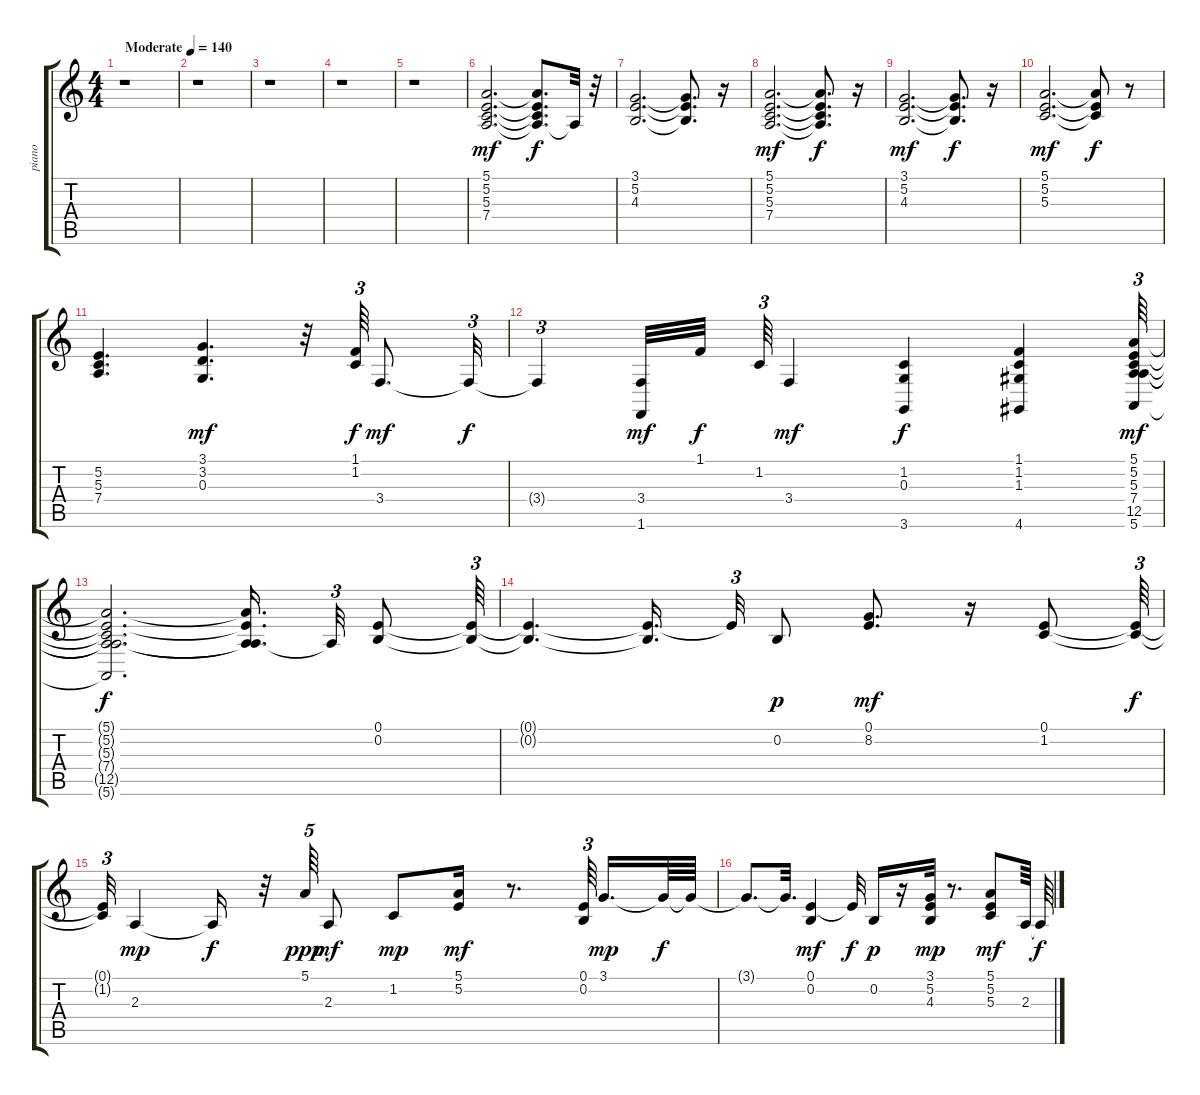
\track ("piano" "piano") {instrument acousticgrandpiano}
\staff {score tabs}
\tuning (E4 B3 G3 D3 A2 E2) {hide}
\ts (4 4)
\tempo (140 "Moderate")
\clef g2
\ks c
r.1{dy mf instrument acousticgrandpiano} |
r.1 |
r.1 |
r.1 |
r.1 |
(5.1 5.2 5.3 7.4).2{d} (5.1{t} 5.2{t} 5.3{t} 7.4{t}).8{d dy f} 7.4{t}.32 r.32 |
(3.1 5.2 4.3).2{d} (3.1{t} 5.2{t} 4.3{t}).8{d} r.16 |
(5.1 5.2 5.3 7.4).2{d dy mf} (5.1{t} 5.2{t} 5.3{t} 7.4{t}).8{d dy f} r.16 |
(3.1 5.2 4.3).2{d dy mf} (3.1{t} 5.2{t} 4.3{t}).8{d dy f} r.16 |
(5.1 5.2 5.3).2{d dy mf} (5.1{t} 5.2{t} 5.3{t}).8{dy f} r.8 |
(5.2 5.3 7.4).4{d} (3.1 3.2 0.3).4{d dy mf} r.32 (1.1 1.2).64{tu (3 2) dy f} 3.4.8{d dy mf} 3.4{t}.32{tu (3 2) dy f} |
3.4{t}.4{tu (3 2)} (3.4 1.6).32{dy mf} 1.1.32{dy f} 1.2.64{tu (3 2)} 3.4.4{dy mf} (1.2 0.3 3.6).4{dy f} (1.1 1.2 1.3 4.6).4 (5.1 5.2 5.3 7.4 12.5 5.6).64{tu (3 2) dy mf} |
(5.1{t} 5.2{t} 5.3{t} 7.4{t} 12.5{t} 5.6{t}).2{d dy f} (5.1{t} 5.2{t} 7.4{t} 12.5{t}).16{d} 7.4{t}.32{tu (3 2)} (0.1 0.2).8 (0.1{t} 0.2{t}).64{tu (3 2)} |
(0.1{t} 0.2{t}).4{d} (0.1{t} 0.2{t}).16{d} 0.1{t}.32{tu (3 2)} 0.2.8{dy p} (0.1 8.2).8{d dy mf} r.16 (0.1 1.2).8 (0.1{t} 1.2{t}).64{tu (3 2) dy f} |
(0.1{t} 1.2{t}).32{tu (3 2)} 2.3.4{dy mp} 2.3{t}.16{dy f} r.32 5.1.64{tu (5 4) dy ppp} 2.3.8{dy mf} 1.2.8{dy mp} (5.1 5.2).16{dy mf} r.8{d} (0.1 0.2).64{tu (3 2)} 3.1.16{d dy mp} 3.1{t}.64{dy f} 3.1{t}.64 |
3.1{t}.8{d} 3.1{t}.32{d} (0.1 0.2).4{dy mf} 0.1{t}.32{dy f} 0.2.16{dy p} r.16 (3.1 5.2 4.3).32{dy mp} r.8{d} (5.1 5.2 5.3).8{dy mf} 2.3.64 2.3{t}.64{dy f}
